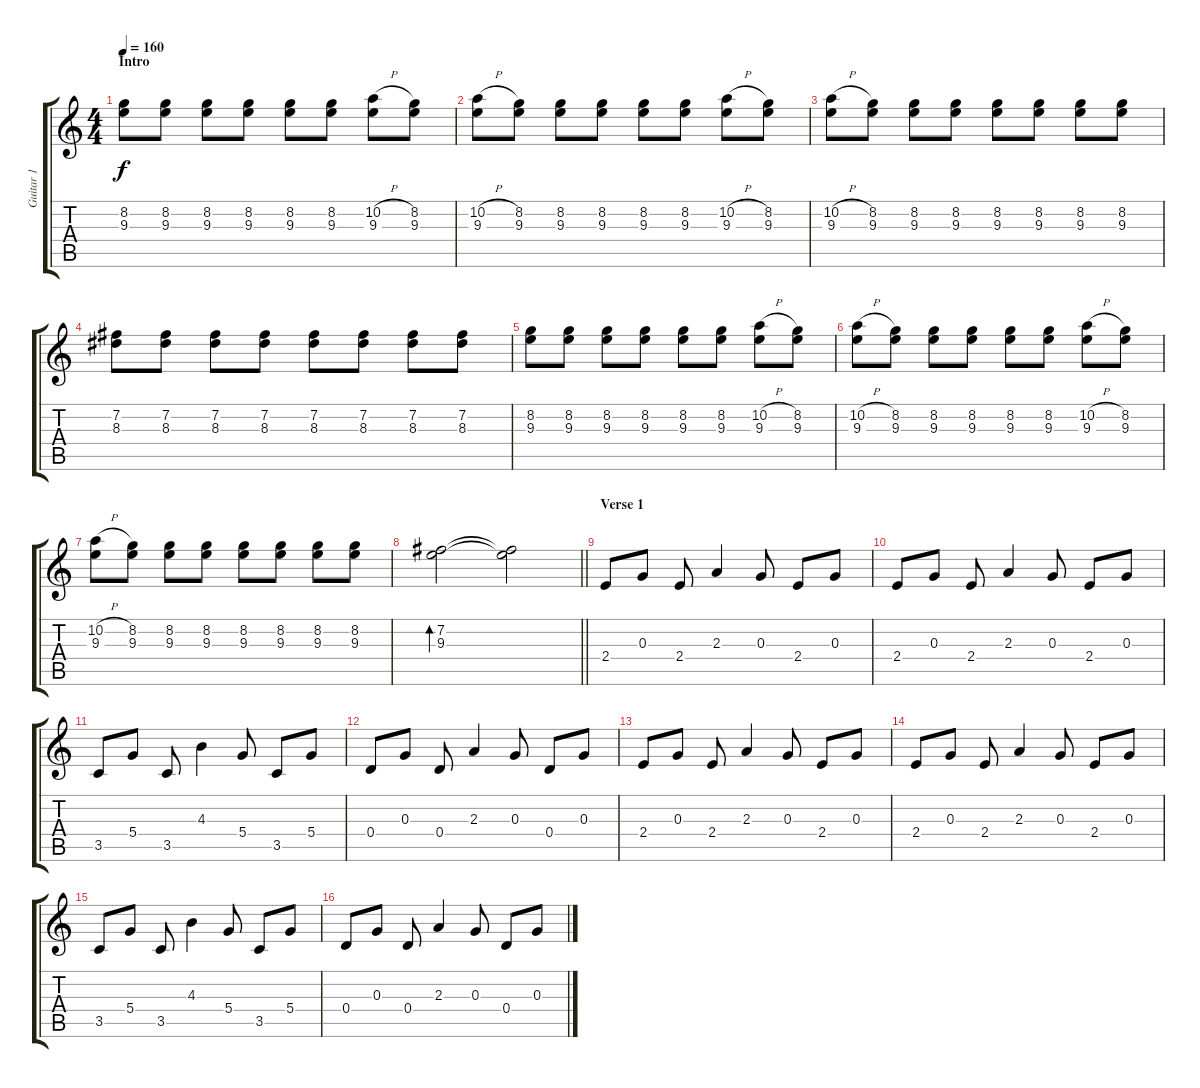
\track ("Guitar 1" "Guitar 1") {instrument distortionguitar}
\staff {score tabs}
\tuning (E4 B3 G3 D3 A2 D2) {hide}
\ts (4 4)
\section ("" "Intro")
\tempo 160
\clef g2
\ks c
(8.2 9.3).8{dy f instrument distortionguitar} (8.2 9.3).8 (8.2 9.3).8 (8.2 9.3).8 (8.2 9.3).8 (8.2 9.3).8 (10.2{h} 9.3).8 (8.2 9.3).8 |
(10.2{h} 9.3).8 (8.2 9.3).8 (8.2 9.3).8 (8.2 9.3).8 (8.2 9.3).8 (8.2 9.3).8 (10.2{h} 9.3).8 (8.2 9.3).8 |
(10.2{h} 9.3).8 (8.2 9.3).8 (8.2 9.3).8 (8.2 9.3).8 (8.2 9.3).8 (8.2 9.3).8 (8.2 9.3).8 (8.2 9.3).8 |
(7.2 8.3).8 (7.2 8.3).8 (7.2 8.3).8 (7.2 8.3).8 (7.2 8.3).8 (7.2 8.3).8 (7.2 8.3).8 (7.2 8.3).8 |
(8.2 9.3).8 (8.2 9.3).8 (8.2 9.3).8 (8.2 9.3).8 (8.2 9.3).8 (8.2 9.3).8 (10.2{h} 9.3).8 (8.2 9.3).8 |
(10.2{h} 9.3).8 (8.2 9.3).8 (8.2 9.3).8 (8.2 9.3).8 (8.2 9.3).8 (8.2 9.3).8 (10.2{h} 9.3).8 (8.2 9.3).8 |
(10.2{h} 9.3).8 (8.2 9.3).8 (8.2 9.3).8 (8.2 9.3).8 (8.2 9.3).8 (8.2 9.3).8 (8.2 9.3).8 (8.2 9.3).8 |
\barLineRight lightlight
(7.2 9.3).2{bd 480} (7.2{t} 9.3{t}).2{volume 11} |
\section ("" "Verse 1")
2.4.8{volume 11 instrument electricguitarclean} 0.3.8 2.4.8 2.3.4 0.3.8 2.4.8 0.3.8 |
2.4.8 0.3.8 2.4.8 2.3.4 0.3.8 2.4.8 0.3.8 |
3.5.8 5.4.8 3.5.8 4.3.4 5.4.8 3.5.8 5.4.8 |
0.4.8 0.3.8 0.4.8 2.3.4 0.3.8 0.4.8 0.3.8 |
2.4.8 0.3.8 2.4.8 2.3.4 0.3.8 2.4.8 0.3.8 |
2.4.8 0.3.8 2.4.8 2.3.4 0.3.8 2.4.8 0.3.8 |
3.5.8 5.4.8 3.5.8 4.3.4 5.4.8 3.5.8 5.4.8 |
0.4.8 0.3.8 0.4.8 2.3.4 0.3.8 0.4.8 0.3.8
